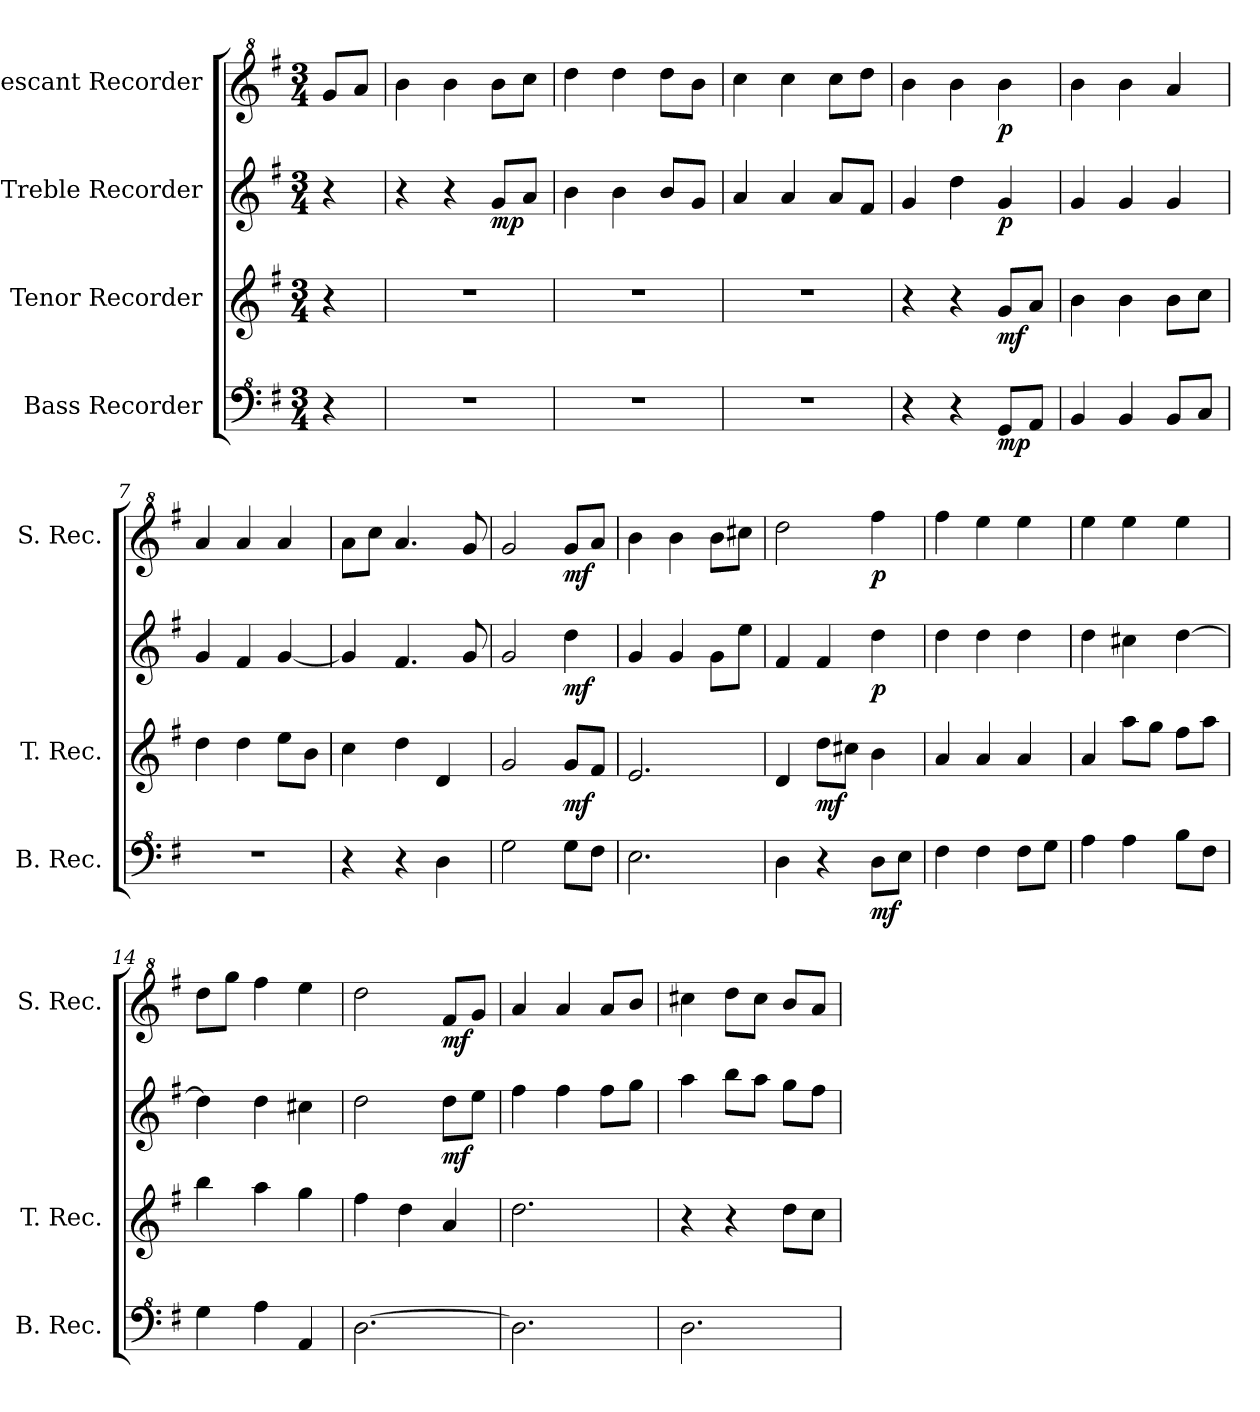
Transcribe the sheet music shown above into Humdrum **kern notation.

**kern	**dynam	**kern	**dynam	**kern	**dynam	**kern	**dynam
*part4	*part4	*part3	*part3	*part2	*part2	*part1	*part1
*staff4	*staff4	*staff3	*staff3	*staff2	*staff2	*staff1	*staff1
*I"Bass Recorder	*	*I"Tenor Recorder	*	*I"Treble Recorder	*	*I"Descant Recorder	*
*I'B. Rec.	*	*I'T. Rec.	*	*	*	*I'S. Rec.	*
*clefF^4	*	*clefG2	*	*clefG2	*	*clefG^2	*
*k[f#]	*	*k[f#]	*	*k[f#]	*	*k[f#]	*
*M3/4	*	*M3/4	*	*M3/4	*	*M3/4	*
*MM130	*	*MM130	*	*MM130	*	*MM130	*
=1	=1	=1	=1	=1	=1	=1	=1
4r	.	4r	.	4r	.	8gg/L	.
.	.	.	.	.	.	8aa/J	.
=2	=2	=2	=2	=2	=2	=2	=2
2.r	.	2.r	.	4r	.	4bb\	.
.	.	.	.	4r	.	4bb\	.
!	!	!	!	!	!LO:DY:b	!	!
.	.	.	.	8g/L	mp	8bb\L	.
.	.	.	.	8a/J	.	8ccc\J	.
=3	=3	=3	=3	=3	=3	=3	=3
2.r	.	2.r	.	4b\	.	4ddd\	.
.	.	.	.	4b\	.	4ddd\	.
.	.	.	.	8b/L	.	8ddd\L	.
.	.	.	.	8g/J	.	8bb\J	.
=4	=4	=4	=4	=4	=4	=4	=4
2.r	.	2.r	.	4a/	.	4ccc\	.
.	.	.	.	4a/	.	4ccc\	.
.	.	.	.	8a/L	.	8ccc\L	.
.	.	.	.	8f#/J	.	8ddd\J	.
=5	=5	=5	=5	=5	=5	=5	=5
4r	.	4r	.	4g/	.	4bb\	.
4r	.	4r	.	4dd\	.	4bb\	.
!	!LO:DY:b	!	!LO:DY:b	!	!LO:DY:b	!	!LO:DY:b
8G/L	mp	8g/L	mf	4g/	p	4bb\	p
8A/J	.	8a/J	.	.	.	.	.
=6	=6	=6	=6	=6	=6	=6	=6
4B/	.	4b\	.	4g/	.	4bb\	.
4B/	.	4b\	.	4g/	.	4bb\	.
8B/L	.	8b\L	.	4g/	.	4aa/	.
8c/J	.	8cc\J	.	.	.	.	.
=7	=7	=7	=7	=7	=7	=7	=7
2.r	.	4dd\	.	4g/	.	4aa/	.
.	.	4dd\	.	4f#/	.	4aa/	.
.	.	8ee\L	.	[4g/	.	4aa/	.
.	.	8b\J	.	.	.	.	.
=8	=8	=8	=8	=8	=8	=8	=8
4r	.	4cc\	.	4g/]	.	8aa\L	.
.	.	.	.	.	.	8ccc\J	.
4r	.	4dd\	.	4.f#/	.	4.aa/	.
4d\	.	4d/	.	.	.	.	.
.	.	.	.	8g/	.	8gg/	.
!!LO:LB:g=z
=9	=9	=9	=9	=9	=9	=9	=9
2g\	.	2g/	.	2g/	.	2gg/	.
!	!	!	!LO:DY:b	!	!LO:DY:b	!	!LO:DY:b
8g\L	.	8g/L	mf	4dd\	mf	8gg/L	mf
8f#\J	.	8f#/J	.	.	.	8aa/J	.
=10	=10	=10	=10	=10	=10	=10	=10
2.e\	.	2.e/	.	4g/	.	4bb\	.
.	.	.	.	4g/	.	4bb\	.
.	.	.	.	8g\L	.	8bb\L	.
.	.	.	.	8ee\J	.	8ccc#X\J	.
=11	=11	=11	=11	=11	=11	=11	=11
4d\	.	4d/	.	4f#/	.	2ddd\	.
!	!	!	!LO:DY:b	!	!	!	!
4r	.	8dd\L	mf	4f#/	.	.	.
.	.	8cc#X\J	.	.	.	.	.
!	!LO:DY:b	!	!	!	!LO:DY:b	!	!LO:DY:b
8d\L	mf	4b\	.	4dd\	p	4fff#\	p
8e\J	.	.	.	.	.	.	.
=12	=12	=12	=12	=12	=12	=12	=12
4f#\	.	4a/	.	4dd\	.	4fff#\	.
4f#\	.	4a/	.	4dd\	.	4eee\	.
8f#\L	.	4a/	.	4dd\	.	4eee\	.
8g\J	.	.	.	.	.	.	.
=13	=13	=13	=13	=13	=13	=13	=13
4a\	.	4a/	.	4dd\	.	4eee\	.
4a\	.	8aa\L	.	4cc#X\	.	4eee\	.
.	.	8gg\J	.	.	.	.	.
8b\L	.	8ff#\L	.	[4dd\	.	4eee\	.
8f#\J	.	8aa\J	.	.	.	.	.
=14	=14	=14	=14	=14	=14	=14	=14
4g\	.	4bb\	.	4dd\]	.	8ddd\L	.
.	.	.	.	.	.	8ggg\J	.
4a\	.	4aa\	.	4dd\	.	4fff#\	.
4A/	.	4gg\	.	4cc#X\	.	4eee\	.
=15	=15	=15	=15	=15	=15	=15	=15
[2.d\	.	4ff#\	.	2dd\	.	2ddd\	.
.	.	4dd\	.	.	.	.	.
!	!	!	!	!	!LO:DY:b	!	!LO:DY:b
.	.	4a/	.	8dd\L	mf	8ff#/L	mf
.	.	.	.	8ee\J	.	8gg/J	.
=16	=16	=16	=16	=16	=16	=16	=16
2.d\]	.	2.dd\	.	4ff#\	.	4aa/	.
.	.	.	.	4ff#\	.	4aa/	.
.	.	.	.	8ff#\L	.	8aa/L	.
.	.	.	.	8gg\J	.	8bb/J	.
!!LO:LB:g=z
=17	=17	=17	=17	=17	=17	=17	=17
2.d\	.	4r	.	4aa\	.	4ccc#X\	.
.	.	4r	.	8bb\L	.	8ddd\L	.
.	.	.	.	8aa\J	.	8ccc#\J	.
.	.	8dd\L	.	8gg\L	.	8bb/L	.
.	.	8cc\J	.	8ff#\J	.	8aa/J	.
=	=	=	=	=	=	=	=
*-	*-	*-	*-	*-	*-	*-	*-
